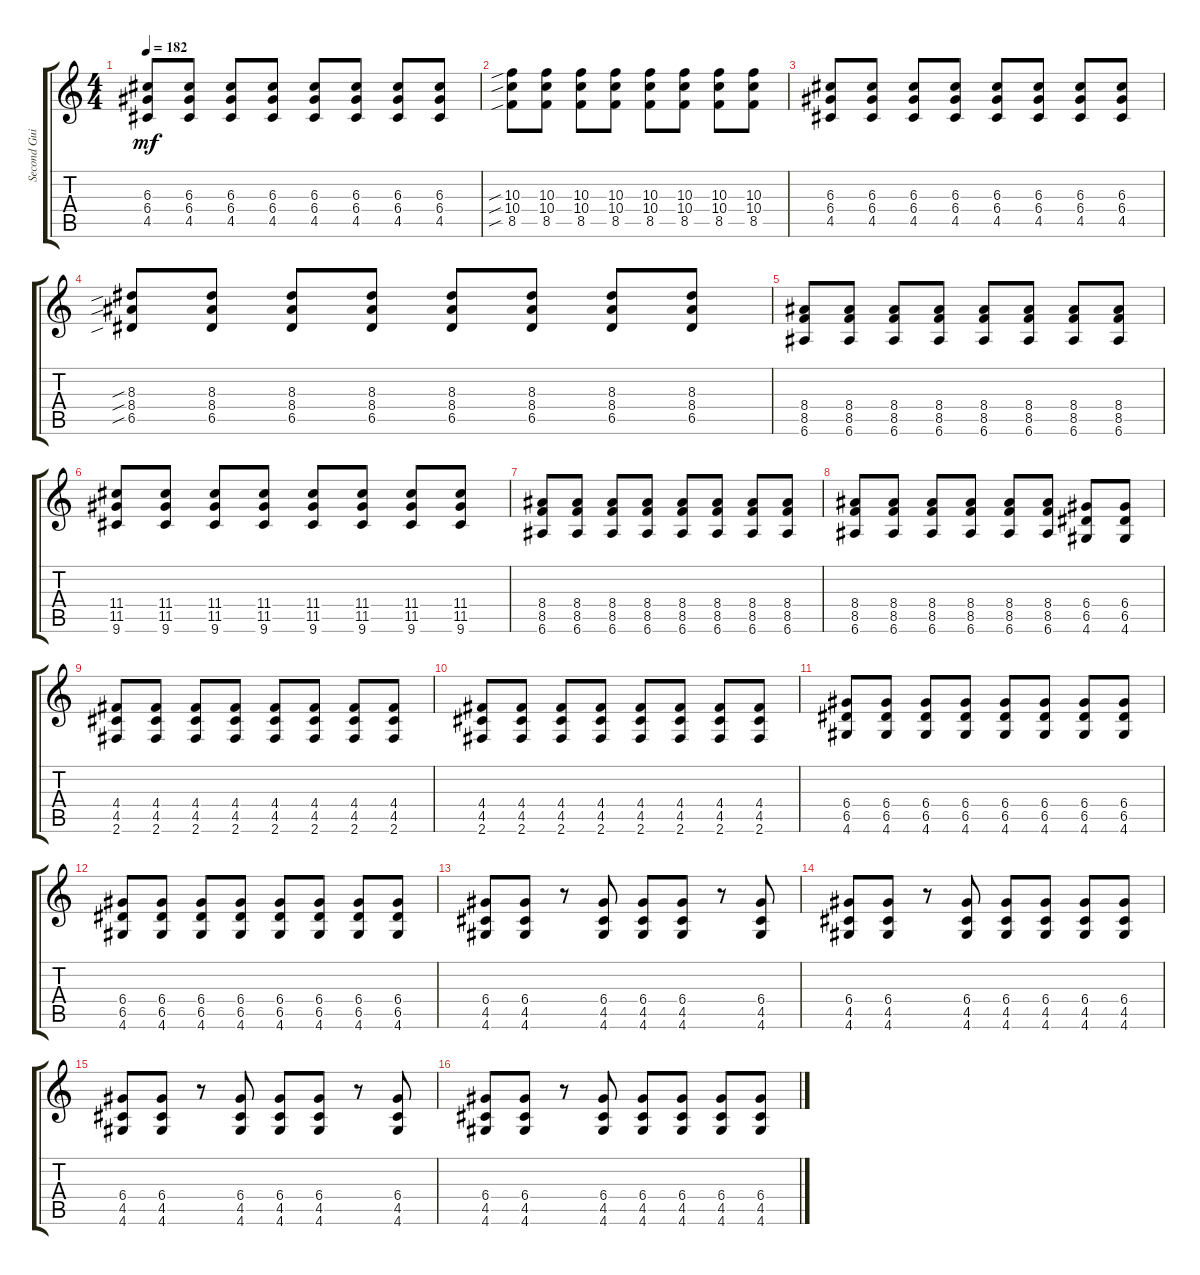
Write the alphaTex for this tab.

\track ("Second Guitar" "Second Gui") {instrument overdrivenguitar}
\staff {score tabs}
\tuning (E4 B3 G3 D3 A2 E2) {hide}
\ts (4 4)
\tempo 182
\clef g2
\ks c
(6.3 6.4 4.5).8{dy mf} (6.3 6.4 4.5).8 (6.3 6.4 4.5).8 (6.3 6.4 4.5).8 (6.3 6.4 4.5).8 (6.3 6.4 4.5).8 (6.3 6.4 4.5).8 (6.3 6.4 4.5).8 |
(10.3{sib} 10.4{sib} 8.5{sib}).8 (10.3 10.4 8.5).8 (10.3 10.4 8.5).8 (10.3 10.4 8.5).8 (10.3 10.4 8.5).8 (10.3 10.4 8.5).8 (10.3 10.4 8.5).8 (10.3 10.4 8.5).8 |
(6.3 6.4 4.5).8 (6.3 6.4 4.5).8 (6.3 6.4 4.5).8 (6.3 6.4 4.5).8 (6.3 6.4 4.5).8 (6.3 6.4 4.5).8 (6.3 6.4 4.5).8 (6.3 6.4 4.5).8 |
(8.3{sib} 8.4{sib} 6.5{sib}).8 (8.3 8.4 6.5).8 (8.3 8.4 6.5).8 (8.3 8.4 6.5).8 (8.3 8.4 6.5).8 (8.3 8.4 6.5).8 (8.3 8.4 6.5).8 (8.3 8.4 6.5).8 |
(8.4 8.5 6.6).8 (8.4 8.5 6.6).8 (8.4 8.5 6.6).8 (8.4 8.5 6.6).8 (8.4 8.5 6.6).8 (8.4 8.5 6.6).8 (8.4 8.5 6.6).8 (8.4 8.5 6.6).8 |
(11.4 11.5 9.6).8 (11.4 11.5 9.6).8 (11.4 11.5 9.6).8 (11.4 11.5 9.6).8 (11.4 11.5 9.6).8 (11.4 11.5 9.6).8 (11.4 11.5 9.6).8 (11.4 11.5 9.6).8 |
(8.4 8.5 6.6).8 (8.4 8.5 6.6).8 (8.4 8.5 6.6).8 (8.4 8.5 6.6).8 (8.4 8.5 6.6).8 (8.4 8.5 6.6).8 (8.4 8.5 6.6).8 (8.4 8.5 6.6).8 |
(8.4 8.5 6.6).8 (8.4 8.5 6.6).8 (8.4 8.5 6.6).8 (8.4 8.5 6.6).8 (8.4 8.5 6.6).8 (8.4 8.5 6.6).8 (6.4 6.5 4.6).8 (6.4 6.5 4.6).8 |
(4.4 4.5 2.6).8 (4.4 4.5 2.6).8 (4.4 4.5 2.6).8 (4.4 4.5 2.6).8 (4.4 4.5 2.6).8 (4.4 4.5 2.6).8 (4.4 4.5 2.6).8 (4.4 4.5 2.6).8 |
(4.4 4.5 2.6).8 (4.4 4.5 2.6).8 (4.4 4.5 2.6).8 (4.4 4.5 2.6).8 (4.4 4.5 2.6).8 (4.4 4.5 2.6).8 (4.4 4.5 2.6).8 (4.4 4.5 2.6).8 |
(6.4 6.5 4.6).8 (6.4 6.5 4.6).8 (6.4 6.5 4.6).8 (6.4 6.5 4.6).8 (6.4 6.5 4.6).8 (6.4 6.5 4.6).8 (6.4 6.5 4.6).8 (6.4 6.5 4.6).8 |
(6.4 6.5 4.6).8 (6.4 6.5 4.6).8 (6.4 6.5 4.6).8 (6.4 6.5 4.6).8 (6.4 6.5 4.6).8 (6.4 6.5 4.6).8 (6.4 6.5 4.6).8 (6.4 6.5 4.6).8 |
(6.4 4.5 4.6).8 (6.4 4.5 4.6).8 r.8 (6.4 4.5 4.6).8 (6.4 4.5 4.6).8 (6.4 4.5 4.6).8 r.8 (6.4 4.5 4.6).8 |
(6.4 4.5 4.6).8 (6.4 4.5 4.6).8 r.8 (6.4 4.5 4.6).8 (6.4 4.5 4.6).8 (6.4 4.5 4.6).8 (6.4 4.5 4.6).8 (6.4 4.5 4.6).8 |
(6.4 4.5 4.6).8 (6.4 4.5 4.6).8 r.8 (6.4 4.5 4.6).8 (6.4 4.5 4.6).8 (6.4 4.5 4.6).8 r.8 (6.4 4.5 4.6).8 |
(6.4 4.5 4.6).8 (6.4 4.5 4.6).8 r.8 (6.4 4.5 4.6).8 (6.4 4.5 4.6).8 (6.4 4.5 4.6).8 (6.4 4.5 4.6).8 (6.4 4.5 4.6).8
